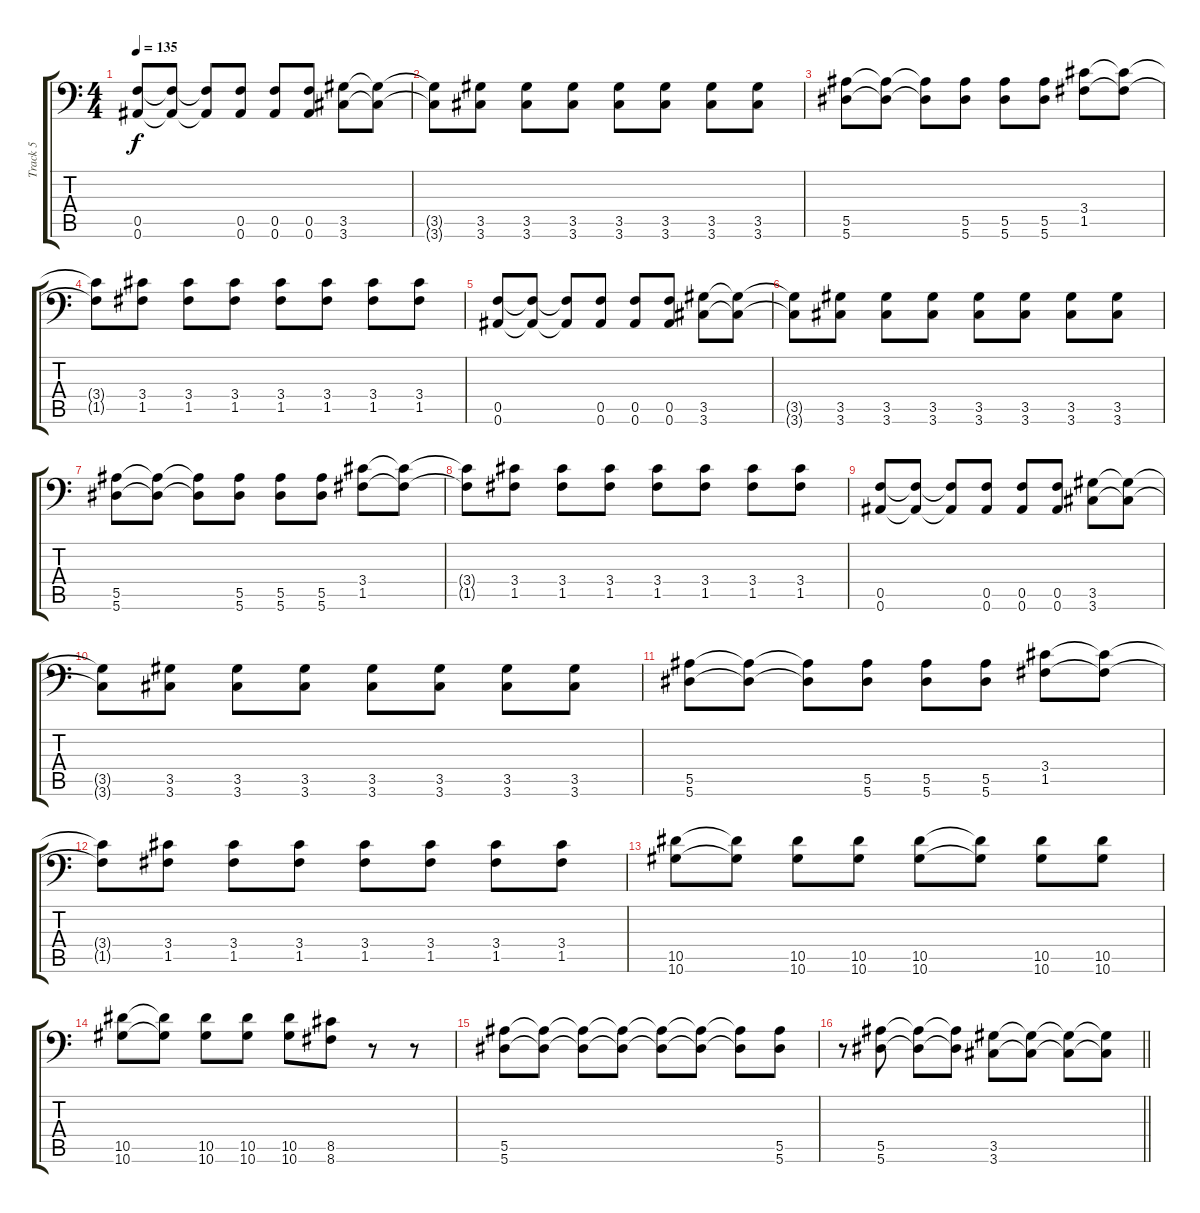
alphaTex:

\track ("Track 5" "Track 5") {instrument distortionguitar}
\staff {score tabs}
\tuning (C4 G3 Eb3 Bb2 F2 Bb1) {hide}
\ts (4 4)
\tempo 135
\clef f4
\ks c
(0.5 0.6).8{dy f} (0.5{t} 0.6{t}).8 (0.5{t} 0.6{t}).8 (0.5 0.6).8 (0.5 0.6).8 (0.5 0.6).8 (3.5 3.6).8 (3.5{t} 3.6{t}).8 |
(3.5{t} 3.6{t}).8 (3.5 3.6).8 (3.5 3.6).8 (3.5 3.6).8 (3.5 3.6).8 (3.5 3.6).8 (3.5 3.6).8 (3.5 3.6).8 |
(5.5 5.6).8 (5.5{t} 5.6{t}).8 (5.5{t} 5.6{t}).8 (5.5 5.6).8 (5.5 5.6).8 (5.5 5.6).8 (3.4 1.5).8 (3.4{t} 1.5{t}).8 |
(3.4{t} 1.5{t}).8 (3.4 1.5).8 (3.4 1.5).8 (3.4 1.5).8 (3.4 1.5).8 (3.4 1.5).8 (3.4 1.5).8 (3.4 1.5).8 |
(0.5 0.6).8 (0.5{t} 0.6{t}).8 (0.5{t} 0.6{t}).8 (0.5 0.6).8 (0.5 0.6).8 (0.5 0.6).8 (3.5 3.6).8 (3.5{t} 3.6{t}).8 |
(3.5{t} 3.6{t}).8 (3.5 3.6).8 (3.5 3.6).8 (3.5 3.6).8 (3.5 3.6).8 (3.5 3.6).8 (3.5 3.6).8 (3.5 3.6).8 |
(5.5 5.6).8 (5.5{t} 5.6{t}).8 (5.5{t} 5.6{t}).8 (5.5 5.6).8 (5.5 5.6).8 (5.5 5.6).8 (3.4 1.5).8 (3.4{t} 1.5{t}).8 |
(3.4{t} 1.5{t}).8 (3.4 1.5).8 (3.4 1.5).8 (3.4 1.5).8 (3.4 1.5).8 (3.4 1.5).8 (3.4 1.5).8 (3.4 1.5).8 |
(0.5 0.6).8 (0.5{t} 0.6{t}).8 (0.5{t} 0.6{t}).8 (0.5 0.6).8 (0.5 0.6).8 (0.5 0.6).8 (3.5 3.6).8 (3.5{t} 3.6{t}).8 |
(3.5{t} 3.6{t}).8 (3.5 3.6).8 (3.5 3.6).8 (3.5 3.6).8 (3.5 3.6).8 (3.5 3.6).8 (3.5 3.6).8 (3.5 3.6).8 |
(5.5 5.6).8 (5.5{t} 5.6{t}).8 (5.5{t} 5.6{t}).8 (5.5 5.6).8 (5.5 5.6).8 (5.5 5.6).8 (3.4 1.5).8 (3.4{t} 1.5{t}).8 |
(3.4{t} 1.5{t}).8 (3.4 1.5).8 (3.4 1.5).8 (3.4 1.5).8 (3.4 1.5).8 (3.4 1.5).8 (3.4 1.5).8 (3.4 1.5).8 |
(10.5 10.6).8 (10.5{t} 10.6{t}).8 (10.5 10.6).8 (10.5 10.6).8 (10.5 10.6).8 (10.5{t} 10.6{t}).8 (10.5 10.6).8 (10.5 10.6).8 |
(10.5 10.6).8 (10.5{t} 10.6{t}).8 (10.5 10.6).8 (10.5 10.6).8 (10.5 10.6).8 (8.5 8.6).8 r.8 r.8 |
(5.5 5.6).8 (5.5{t} 5.6{t}).8 (5.5{t} 5.6{t}).8 (5.5{t} 5.6{t}).8 (5.5{t} 5.6{t}).8 (5.5{t} 5.6{t}).8 (5.5{t} 5.6{t}).8 (5.5 5.6).8 |
\barLineRight lightlight
r.8 (5.5 5.6).8 (5.5{t} 5.6{t}).8 (5.5{t} 5.6{t}).8 (3.5 3.6).8 (3.5{t} 3.6{t}).8 (3.5{t} 3.6{t}).8 (3.5{t} 3.6{t}).8
